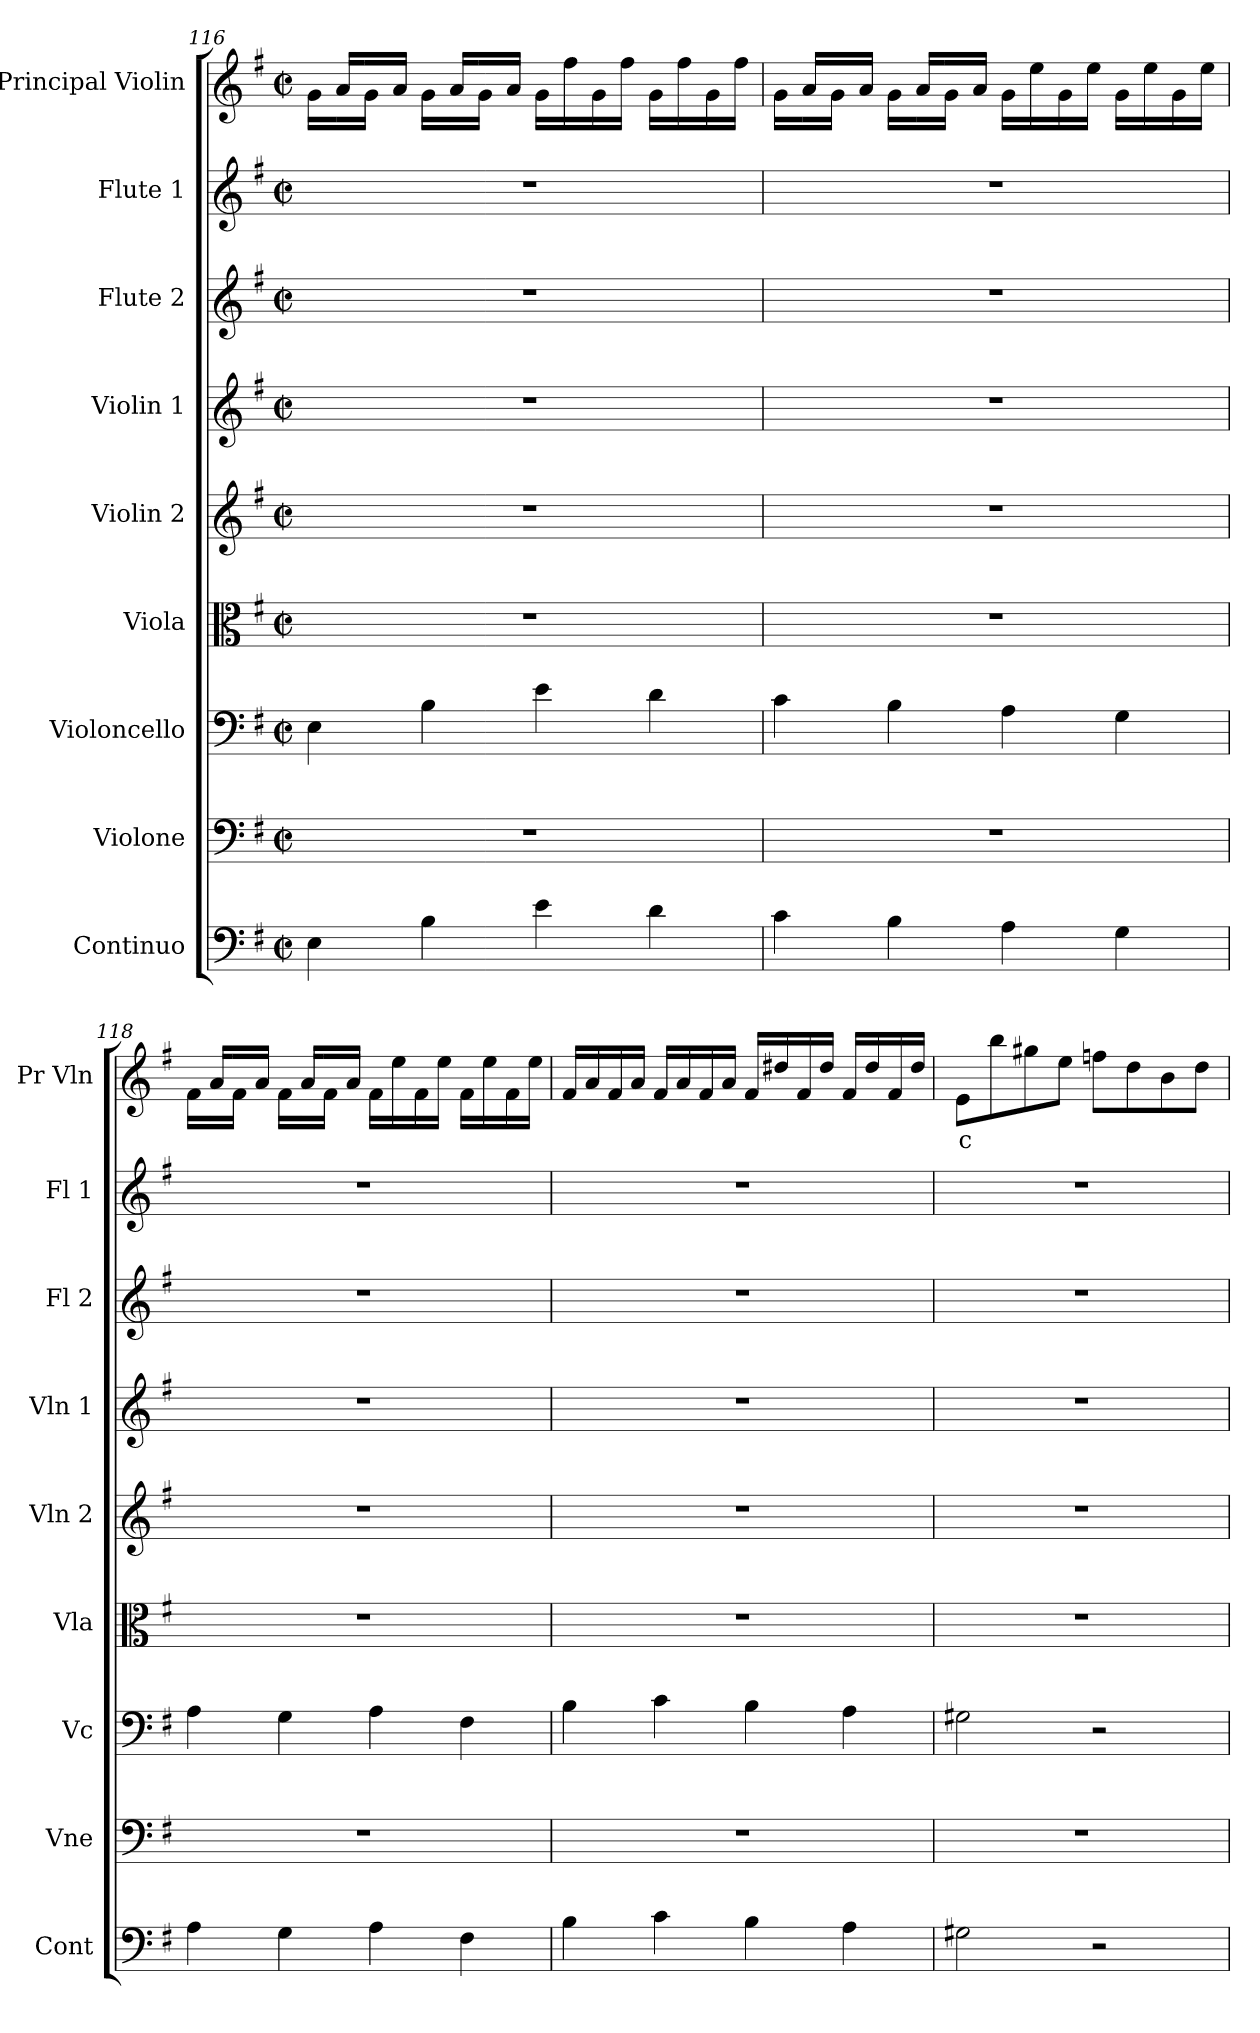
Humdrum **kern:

**kern	**kern	**kern	**kern	**kern	**kern	**kern	**kern	**kern	**text
*part9	*part8	*part7	*part6	*part5	*part4	*part3	*part2	*part1	*part1
*staff9	*staff8	*staff7	*staff6	*staff5	*staff4	*staff3	*staff2	*staff1	*staff1
*I"Continuo	*I"Violone	*I"Violoncello	*I"Viola	*I"Violin 2	*I"Violin 1	*I"Flute 2	*I"Flute 1	*I"Principal Violin	*
*I'Cont	*I'Vne	*I'Vc	*I'Vla	*I'Vln 2	*I'Vln 1	*I'Fl 2	*I'Fl 1	*I'Pr Vln	*
*clefF4	*clefF4	*clefF4	*clefC3	*clefG2	*clefG2	*clefG2	*clefG2	*clefG2	*
*	*ITrd7c12	*	*	*	*	*	*	*	*
*k[f#]	*k[f#]	*k[f#]	*k[f#]	*k[f#]	*k[f#]	*k[f#]	*k[f#]	*k[f#]	*
*M2/2	*M2/2	*M2/2	*M2/2	*M2/2	*M2/2	*M2/2	*M2/2	*M2/2	*
*met(c|)	*met(c|)	*met(c|)	*met(c|)	*met(c|)	*met(c|)	*met(c|)	*met(c|)	*met(c|)	*
=116	=116	=116	=116	=116	=116	=116	=116	=116	=116
*	*	*	*	*	*	*	*	*^	*
4E\	1r	4E\	1r	1r	1r	1r	1r	16ryy	16g\LL	.
.	.	.	.	.	.	.	.	16a/LL	16ryy	.
.	.	.	.	.	.	.	.	16ryy	16g\JJ	.
.	.	.	.	.	.	.	.	16a/JJ	16ryy	.
4B\	.	4B\	.	.	.	.	.	16ryy	16g\LL	.
.	.	.	.	.	.	.	.	16a/LL	16ryy	.
.	.	.	.	.	.	.	.	16ryy	16g\JJ	.
.	.	.	.	.	.	.	.	16a/JJ	16ryy	.
4e\	.	4e\	.	.	.	.	.	16g\LL	2ryy	.
.	.	.	.	.	.	.	.	16ff#\	.	.
.	.	.	.	.	.	.	.	16g\	.	.
.	.	.	.	.	.	.	.	16ff#\JJ	.	.
4d\	.	4d\	.	.	.	.	.	16g\LL	.	.
.	.	.	.	.	.	.	.	16ff#\	.	.
.	.	.	.	.	.	.	.	16g\	.	.
.	.	.	.	.	.	.	.	16ff#\JJ	.	.
=117	=117	=117	=117	=117	=117	=117	=117	=117	=117	=117
4c\	1r	4c\	1r	1r	1r	1r	1r	16ryy	16g\LL	.
.	.	.	.	.	.	.	.	16a/LL	16ryy	.
.	.	.	.	.	.	.	.	16ryy	16g\JJ	.
.	.	.	.	.	.	.	.	16a/JJ	16ryy	.
4B\	.	4B\	.	.	.	.	.	16ryy	16g\LL	.
.	.	.	.	.	.	.	.	16a/LL	16ryy	.
.	.	.	.	.	.	.	.	16ryy	16g\JJ	.
.	.	.	.	.	.	.	.	16a/JJ	16ryy	.
4A\	.	4A\	.	.	.	.	.	16g\LL	2ryy	.
.	.	.	.	.	.	.	.	16ee\	.	.
.	.	.	.	.	.	.	.	16g\	.	.
.	.	.	.	.	.	.	.	16ee\JJ	.	.
4G\	.	4G\	.	.	.	.	.	16g\LL	.	.
.	.	.	.	.	.	.	.	16ee\	.	.
.	.	.	.	.	.	.	.	16g\	.	.
.	.	.	.	.	.	.	.	16ee\JJ	.	.
!!LO:LB:g=z	!!
=118	=118	=118	=118	=118	=118	=118	=118	=118	=118	=118
4A\	1r	4A\	1r	1r	1r	1r	1r	16ryy	16f#\LL	.
.	.	.	.	.	.	.	.	16a/LL	16ryy	.
.	.	.	.	.	.	.	.	16ryy	16f#\JJ	.
.	.	.	.	.	.	.	.	16a/JJ	16ryy	.
4G\	.	4G\	.	.	.	.	.	16ryy	16f#\LL	.
.	.	.	.	.	.	.	.	16a/LL	16ryy	.
.	.	.	.	.	.	.	.	16ryy	16f#\JJ	.
.	.	.	.	.	.	.	.	16a/JJ	16ryy	.
4A\	.	4A\	.	.	.	.	.	16f#\LL	2ryy	.
.	.	.	.	.	.	.	.	16ee\	.	.
.	.	.	.	.	.	.	.	16f#\	.	.
.	.	.	.	.	.	.	.	16ee\JJ	.	.
4F#\	.	4F#\	.	.	.	.	.	16f#\LL	.	.
.	.	.	.	.	.	.	.	16ee\	.	.
.	.	.	.	.	.	.	.	16f#\	.	.
.	.	.	.	.	.	.	.	16ee\JJ	.	.
*	*	*	*	*	*	*	*	*v	*v	*
=119	=119	=119	=119	=119	=119	=119	=119	=119	=119
4B\	1r	4B\	1r	1r	1r	1r	1r	16f#/LL	.
.	.	.	.	.	.	.	.	16a/	.
.	.	.	.	.	.	.	.	16f#/	.
.	.	.	.	.	.	.	.	16a/JJ	.
4c\	.	4c\	.	.	.	.	.	16f#/LL	.
.	.	.	.	.	.	.	.	16a/	.
.	.	.	.	.	.	.	.	16f#/	.
.	.	.	.	.	.	.	.	16a/JJ	.
4B\	.	4B\	.	.	.	.	.	16f#/LL	.
.	.	.	.	.	.	.	.	16dd#X/	.
.	.	.	.	.	.	.	.	16f#/	.
.	.	.	.	.	.	.	.	16dd#/JJ	.
4A\	.	4A\	.	.	.	.	.	16f#/LL	.
.	.	.	.	.	.	.	.	16dd#/	.
.	.	.	.	.	.	.	.	16f#/	.
.	.	.	.	.	.	.	.	16dd#/JJ	.
=120	=120	=120	=120	=120	=120	=120	=120	=120	=120
!	!	!	!	!	!	!	!	!	!LO:LY:b:color=#FF0000
2G#X\	1r	2G#X\	1r	1r	1r	1r	1r	8e\L	c
.	.	.	.	.	.	.	.	8bb\	.
.	.	.	.	.	.	.	.	8gg#X\	.
.	.	.	.	.	.	.	.	8ee\J	.
2r	.	2r	.	.	.	.	.	8ffn\L	.
.	.	.	.	.	.	.	.	8dd\	.
.	.	.	.	.	.	.	.	8b\	.
.	.	.	.	.	.	.	.	8dd\J	.
=	=	=	=	=	=	=	=	=	=
*-	*-	*-	*-	*-	*-	*-	*-	*-	*-
